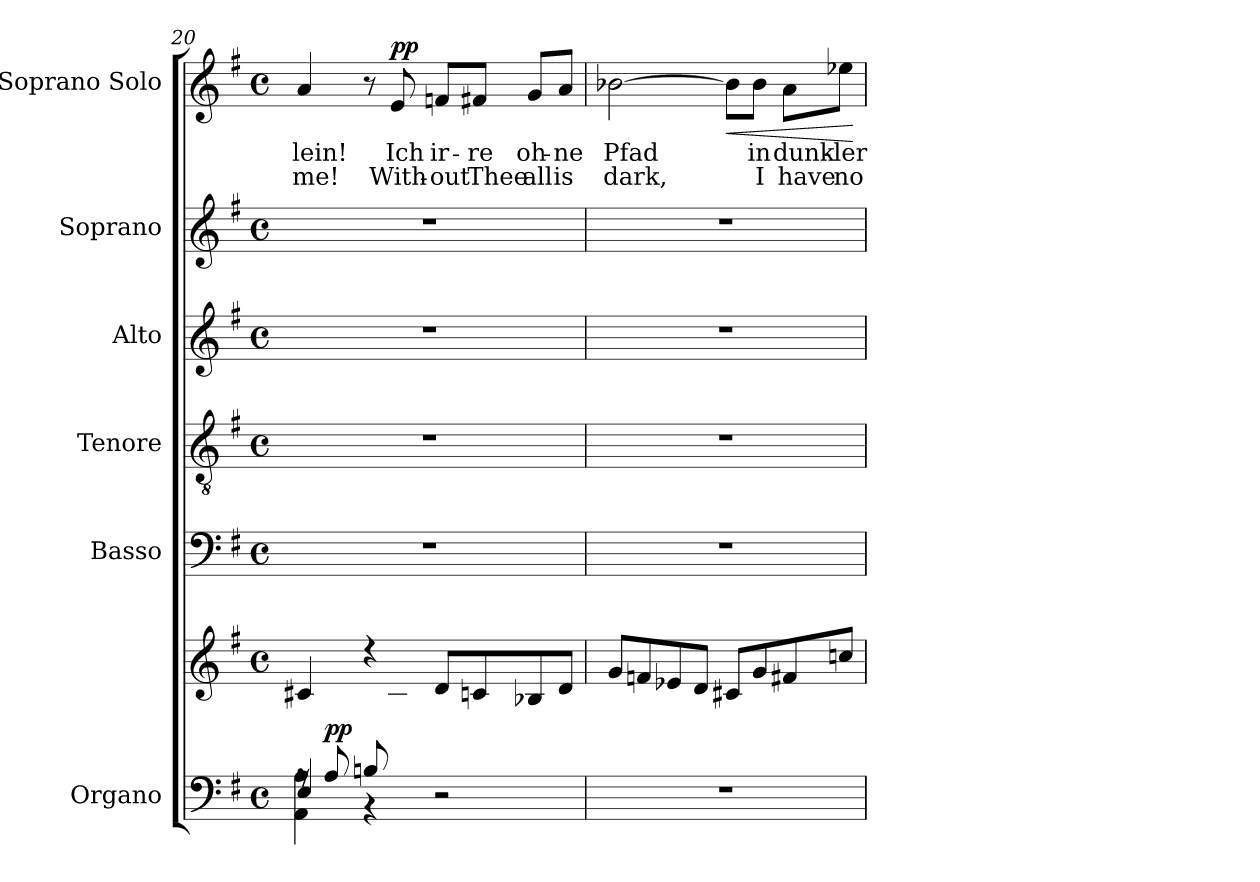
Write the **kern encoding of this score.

**kern	**kern	**dynam	**kern	**kern	**kern	**kern	**kern	**text	**text	**dynam
*part6	*part6	*part6	*part5	*part4	*part3	*part2	*part1	*part1	*part1	*part1
*staff7	*staff6	*staff6/7	*staff5	*staff4	*staff3	*staff2	*staff1	*staff1	*staff1	*staff1
*I"Organo	*	*	*I"Basso	*I"Tenore	*I"Alto	*I"Soprano	*I"Soprano Solo	*	*	*
*clefF4	*clefG2	*	*clefF4	*clefGv2	*clefG2	*clefG2	*clefG2	*	*	*
*k[f#]	*k[f#]	*	*k[f#]	*k[f#]	*k[f#]	*k[f#]	*k[f#]	*	*	*
*M4/4	*M4/4	*	*M4/4	*M4/4	*M4/4	*M4/4	*M4/4	*	*	*
*met(c)	*met(c)	*	*met(c)	*met(c)	*met(c)	*met(c)	*met(c)	*	*	*
=20	=20	=20	=20	=20	=20	=20	=20	=20	=20	=20
*^	*^	*	*	*	*	*	*	*	*	*
*	*^	*	*^	*	*	*	*	*	*	*	*	*
4E/	8rA	4AA\ 4A\	4c#X/	4ryy	4.ryy	.	1r	1r	1r	1r	4a/	-lein!	me!	.
!	!	!	!	!	!	!LO:DY:a=2	!	!	!	!	!	!	!	!
.	8A/L	.	.	.	.	pp	.	.	.	.	.	.	.	.
2.ryy	8Bn/	4r	4r	4ryy	.	.	.	.	.	.	8r	.	.	.
!	!	!	!	!	!	!	!	!	!	!	!	!	!	!LO:DY:a
.	8ryy	.	.	.	8c#X\J	.	.	.	.	.	8e/	Ich	With-	pp
.	2ryy	2r	8d/L	2ryy	2ryy	.	.	.	.	.	8fn/L	ir-	out	.
.	.	.	8cn/	.	.	.	.	.	.	.	8f#X/J	-re	Thee	.
.	.	.	8B-X/	.	.	.	.	.	.	.	8g/L	oh-	all	.
.	.	.	(8d/J	.	.	.	.	.	.	.	8a/J	-ne	is	.
*v	*v	*v	*	*	*	*	*	*	*	*	*	*	*	*
*	*v	*v	*v	*	*	*	*	*	*	*	*	*
=21	=21	=21	=21	=21	=21	=21	=21	=21	=21	=21
1r	8g/L	.	1r	1r	1r	1r	[2b-X\	Pfad	dark,	.
.	8fn/	.	.	.	.	.	.	.	.	.
.	8e-X/	.	.	.	.	.	.	.	.	.
.	8d/J	.	.	.	.	.	.	.	.	.
!	!	!	!	!	!	!	!	!	!	!LO:HP:b
.	8c#X/L	.	.	.	.	.	8b-\L]	.	.	<
.	8g/	.	.	.	.	.	8b-\J	in	I	.
.	8f#X/	.	.	.	.	.	8a\L	dunk-	have	.
.	8ccn/J	.	.	.	.	.	8ee-X\J	-ler	no	.
.	.	.	.	.	.	.	.	.	.	[
=	=	=	=	=	=	=	=	=	=	=
*-	*-	*-	*-	*-	*-	*-	*-	*-	*-	*-
